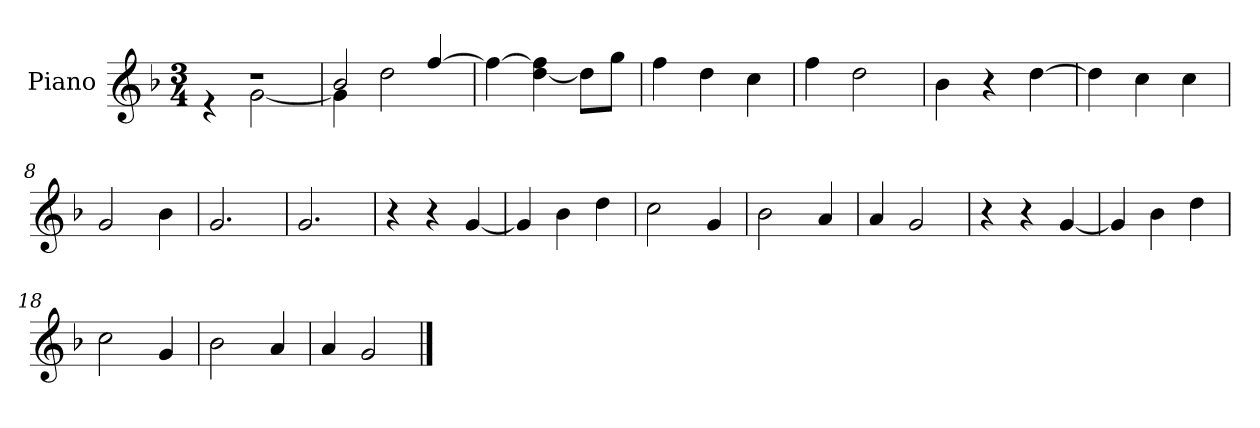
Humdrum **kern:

**kern
*part1
*staff1
*I"Piano
*I'P-no
*clefG2
*k[b-]
*M3/4
*MM178
=1
*^
2.r	4r
.	[2g\
=2	=2
2b-/	4g\]
.	2dd\
[4ff/	.
*v	*v
=3
4ff\_
[4dd\ 4ff\]
8dd\L]
8gg\J
=4
4ff\
4dd\
4cc\
=5
4ff\
2dd\
=6
4b-\
4r
[4dd\
=7
4dd\]
4cc\
4cc\
=8
2g/
4b-\
=9
2.g/
=10
2.g/
=11
4r
4r
[4g/
!!LO:LB:g=z
=12
4g/]
4b-\
4dd\
=13
2cc\
4g/
=14
2b-\
4a/
=15
4a/
2g/
=16
4r
4r
[4g/
=17
4g/]
4b-\
4dd\
=18
2cc\
4g/
=19
2b-\
4a/
=20
4a/
2g/
==
*-
